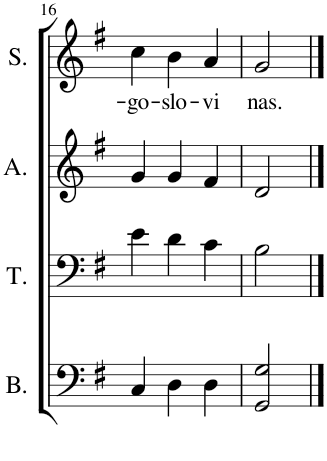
**kern	**kern	**kern	**kern	**text
*part4	*part3	*part2	*part1	*part1
*staff4	*staff3	*staff2	*staff1	*staff1
*I"Bass	*I"Tenor	*I"Alto	*I"Soprano	*
*I'B.	*I'T.	*I'A.	*I'S.	*
!!LO:PB:g=z
*clefF4	*clefF4	*clefG2	*clefG2	*
*k[f#]	*k[f#]	*k[f#]	*k[f#]	*
*M3/4	*M3/4	*M3/4	*M3/4	*
=16	=16	=16	=16	=16
!	!	!	!	!LO:LY:b
4C/	4e\	4g/	4cc\	-go-
!	!	!	!	!LO:LY:b
4D\	4d\	4g/	4b\	-slo-
!	!	!	!	!LO:LY:b
4D\	4c\	4f#/	4a/	-vi
=17	=17	=17	=17	=17
!	!	!	!	!LO:LY:b
2GG/ 2G/	2B\	2d/	2g/	nas.
==	==	==	==	==
*-	*-	*-	*-	*-
